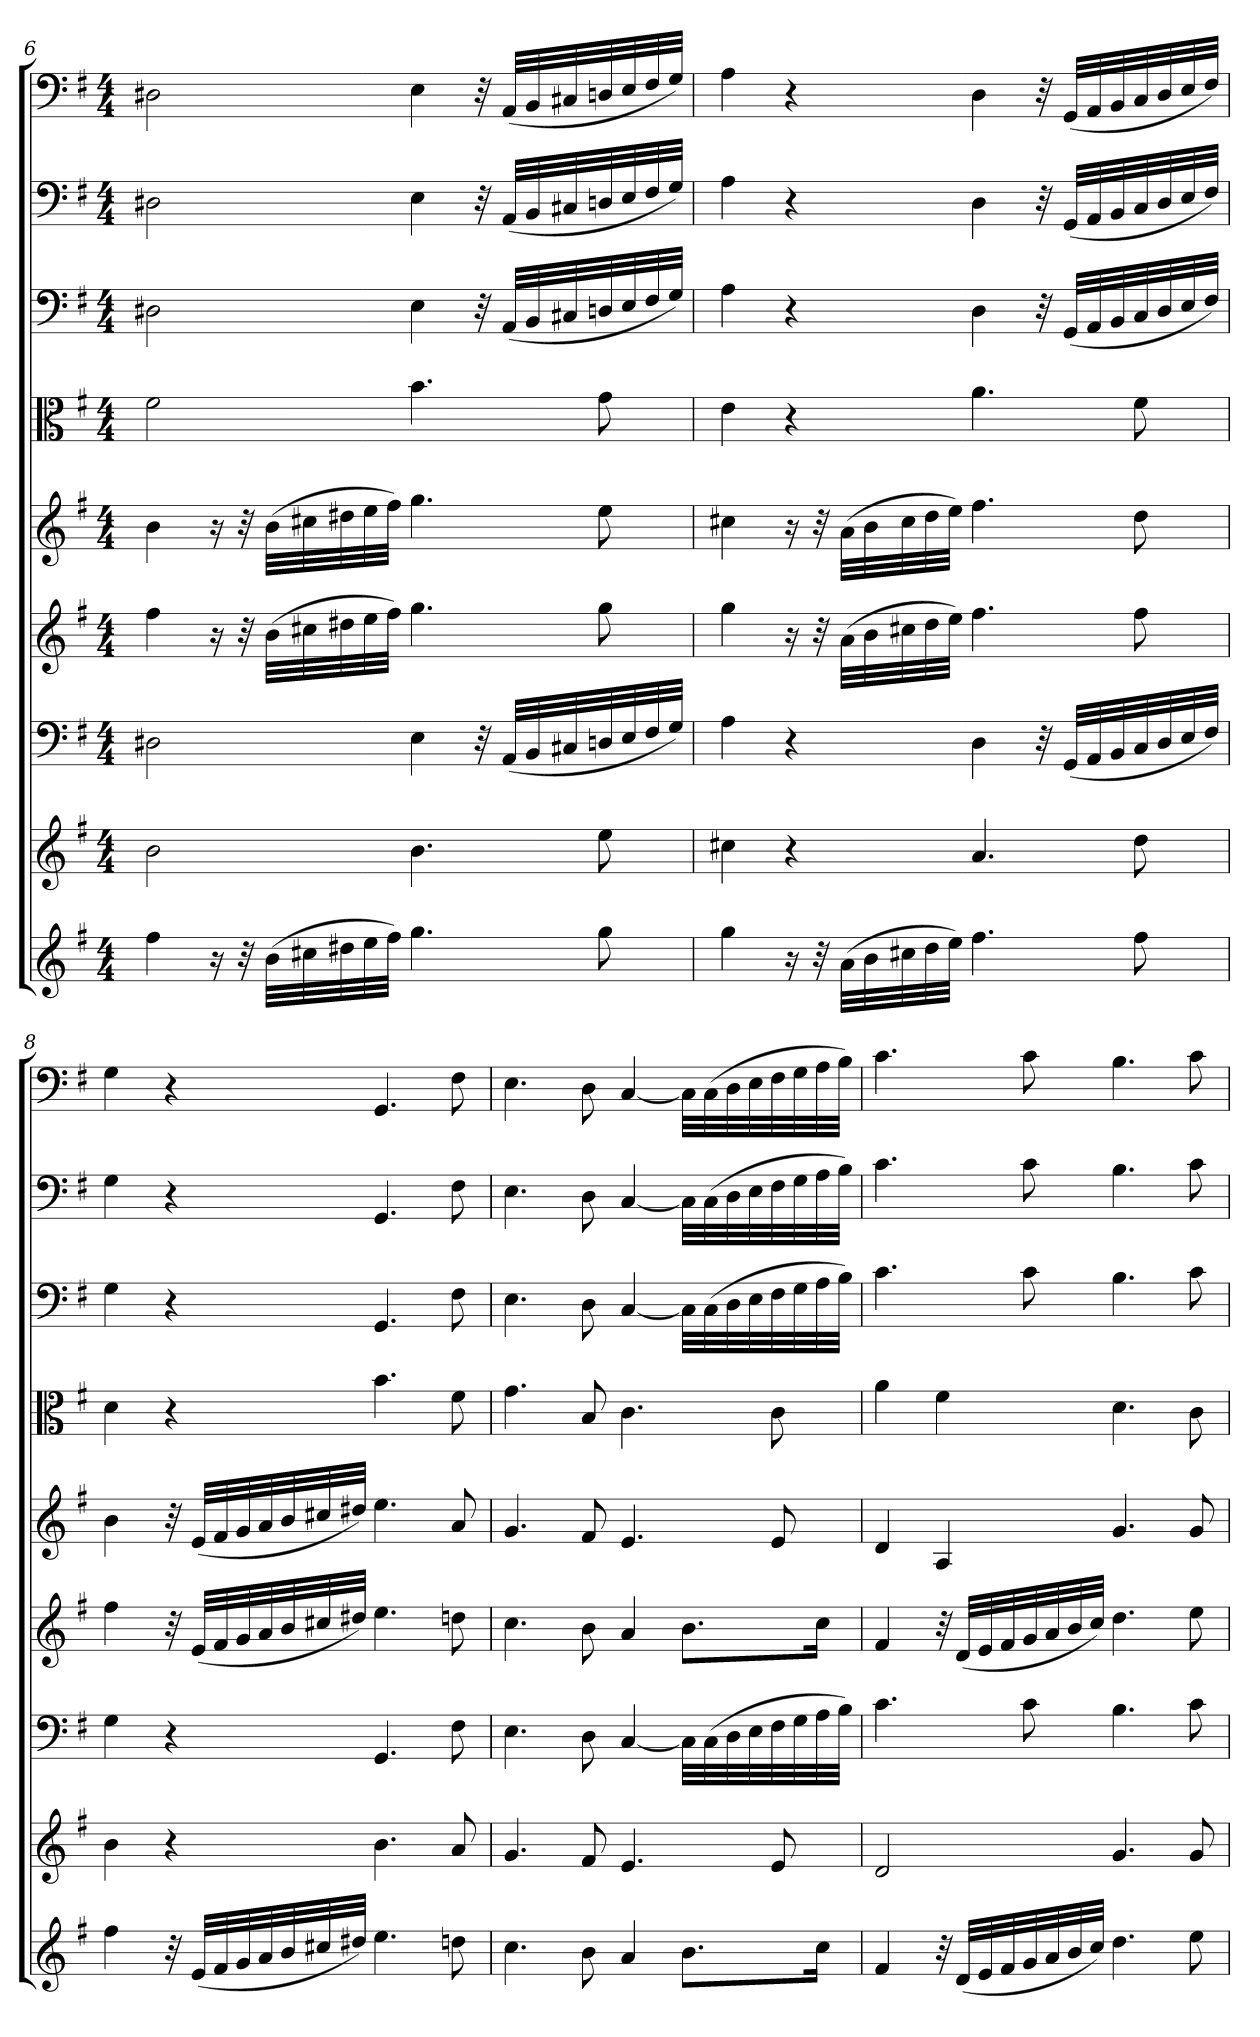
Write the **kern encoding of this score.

**kern	**kern	**kern	**kern	**kern	**kern	**kern	**kern	**kern
*part9	*part8	*part7	*part6	*part5	*part4	*part3	*part2	*part1
*staff9	*staff8	*staff7	*staff6	*staff5	*staff4	*staff3	*staff2	*staff1
*clefG2	*clefG2	*clefF4	*clefG2	*clefG2	*clefC3	*clefF4	*clefF4	*clefF4
*k[f#]	*k[f#]	*k[f#]	*k[f#]	*k[f#]	*k[f#]	*k[f#]	*k[f#]	*k[f#]
*e:	*e:	*e:	*e:	*e:	*e:	*e:	*e:	*e:
*M4/4	*M4/4	*M4/4	*M4/4	*M4/4	*M4/4	*M4/4	*M4/4	*M4/4
=6	=6	=6	=6	=6	=6	=6	=6	=6
4ff#\	2b\	2D#X\	4ff#\	4b\	2f#\	2D#X\	2D#X\	2D#X\
16r	.	.	16r	16r	.	.	.	.
32r	.	.	32r	32r	.	.	.	.
(32b\LLL	.	.	(32b\LLL	(32b\LLL	.	.	.	.
32cc#X\	.	.	32cc#X\	32cc#X\	.	.	.	.
32dd#X\	.	.	32dd#X\	32dd#X\	.	.	.	.
32ee\	.	.	32ee\	32ee\	.	.	.	.
32ff#\JJJ)	.	.	32ff#\JJJ)	32ff#\JJJ)	.	.	.	.
4.gg\	4.b\	4E\	4.gg\	4.gg\	4.b\	4E\	4E\	4E\
.	.	32r	.	.	.	32r	32r	32r
.	.	(32AA/LLL	.	.	.	(32AA/LLL	(32AA/LLL	(32AA/LLL
.	.	32BB/	.	.	.	32BB/	32BB/	32BB/
.	.	32C#X/	.	.	.	32C#X/	32C#X/	32C#X/
8gg\	8ee\	32Dn/	8gg\	8ee\	8g\	32Dn/	32Dn/	32Dn/
.	.	32E/	.	.	.	32E/	32E/	32E/
.	.	32F#/	.	.	.	32F#/	32F#/	32F#/
.	.	32G/JJJ)	.	.	.	32G/JJJ)	32G/JJJ)	32G/JJJ)
=7	=7	=7	=7	=7	=7	=7	=7	=7
4gg\	4cc#X\	4A\	4gg\	4cc#X\	4e\	4A\	4A\	4A\
16r	4r	4r	16r	16r	4r	4r	4r	4r
32r	.	.	32r	32r	.	.	.	.
(32a\LLL	.	.	(32a\LLL	(32a\LLL	.	.	.	.
32b\	.	.	32b\	32b\	.	.	.	.
32cc#X\	.	.	32cc#X\	32cc#\	.	.	.	.
32dd\	.	.	32dd\	32dd\	.	.	.	.
32ee\JJJ)	.	.	32ee\JJJ)	32ee\JJJ)	.	.	.	.
4.ff#\	4.a/	4D\	4.ff#\	4.ff#\	4.a\	4D\	4D\	4D\
.	.	32r	.	.	.	32r	32r	32r
.	.	(32GG/LLL	.	.	.	(32GG/LLL	(32GG/LLL	(32GG/LLL
.	.	32AA/	.	.	.	32AA/	32AA/	32AA/
.	.	32BB/	.	.	.	32BB/	32BB/	32BB/
8ff#\	8dd\	32C/	8ff#\	8dd\	8f#\	32C/	32C/	32C/
.	.	32D/	.	.	.	32D/	32D/	32D/
.	.	32E/	.	.	.	32E/	32E/	32E/
.	.	32F#/JJJ)	.	.	.	32F#/JJJ)	32F#/JJJ)	32F#/JJJ)
=8	=8	=8	=8	=8	=8	=8	=8	=8
4ff#\	4b\	4G\	4ff#\	4b\	4d\	4G\	4G\	4G\
32r	4r	4r	32r	32r	4r	4r	4r	4r
(32e/LLL	.	.	(32e/LLL	(32e/LLL	.	.	.	.
32f#/	.	.	32f#/	32f#/	.	.	.	.
32g/	.	.	32g/	32g/	.	.	.	.
32a/	.	.	32a/	32a/	.	.	.	.
32b/	.	.	32b/	32b/	.	.	.	.
32cc#X/	.	.	32cc#X/	32cc#X/	.	.	.	.
32dd#X/JJJ)	.	.	32dd#X/JJJ)	32dd#X/JJJ)	.	.	.	.
4.ee\	4.b\	4.GG/	4.ee\	4.ee\	4.b\	4.GG/	4.GG/	4.GG/
8ddn\	8a/	8F#\	8ddn\	8a/	8f#\	8F#\	8F#\	8F#\
=9	=9	=9	=9	=9	=9	=9	=9	=9
4.cc\	4.g/	4.E\	4.cc\	4.g/	4.g\	4.E\	4.E\	4.E\
8b\	8f#/	8D\	8b\	8f#/	8B/	8D\	8D\	8D\
4a/	4.e/	[4C/	4a/	4.e/	4.c\	[4C/	[4C/	[4C/
8.b\L	.	32C\LLL]	8.b\L	.	.	32C\LLL]	32C\LLL]	32C\LLL]
.	.	(32C\	.	.	.	(32C\	(32C\	(32C\
.	.	32D\	.	.	.	32D\	32D\	32D\
.	.	32E\	.	.	.	32E\	32E\	32E\
.	8e/	32F#\	.	8e/	8c\	32F#\	32F#\	32F#\
.	.	32G\	.	.	.	32G\	32G\	32G\
16cc\Jk	.	32A\	16cc\Jk	.	.	32A\	32A\	32A\
.	.	32B\JJJ)	.	.	.	32B\JJJ)	32B\JJJ)	32B\JJJ)
=10	=10	=10	=10	=10	=10	=10	=10	=10
4f#/	2d/	4.c\	4f#/	4d/	4a\	4.c\	4.c\	4.c\
32r	.	.	32r	4A/	4f#\	.	.	.
(32d/LLL	.	.	(32d/LLL	.	.	.	.	.
32e/	.	.	32e/	.	.	.	.	.
32f#/	.	.	32f#/	.	.	.	.	.
32g/	.	8c\	32g/	.	.	8c\	8c\	8c\
32a/	.	.	32a/	.	.	.	.	.
32b/	.	.	32b/	.	.	.	.	.
32cc/JJJ)	.	.	32cc/JJJ)	.	.	.	.	.
4.dd\	4.g/	4.B\	4.dd\	4.g/	4.d\	4.B\	4.B\	4.B\
8ee\	8g/	8c\	8ee\	8g/	8c\	8c\	8c\	8c\
=	=	=	=	=	=	=	=	=
*-	*-	*-	*-	*-	*-	*-	*-	*-
